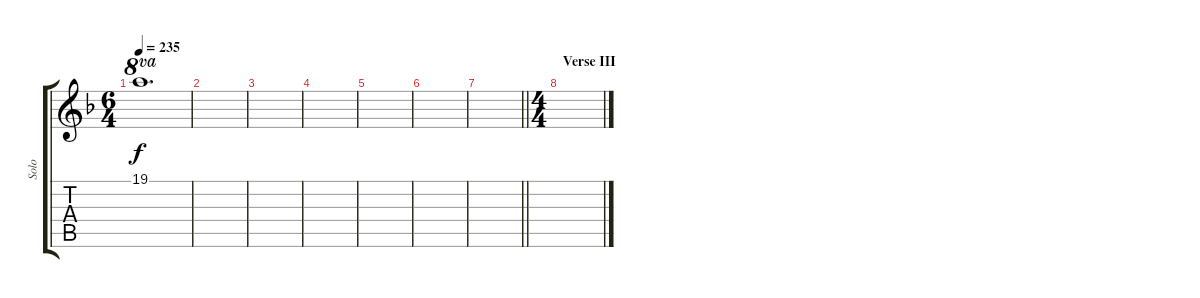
\track ("Solo" "Solo") {instrument overdrivenguitar}
\staff {score tabs}
\tuning (D4 A3 F3 C3 G2 D2) {hide}
\ts (6 4)
\tempo 235
\clef g2
\ks f
19.1{t}.1{d ot 8va dy f} |
|
|
|
|
|
\barLineRight lightlight
|
\ts (4 4)
\section ("" "Verse III")
